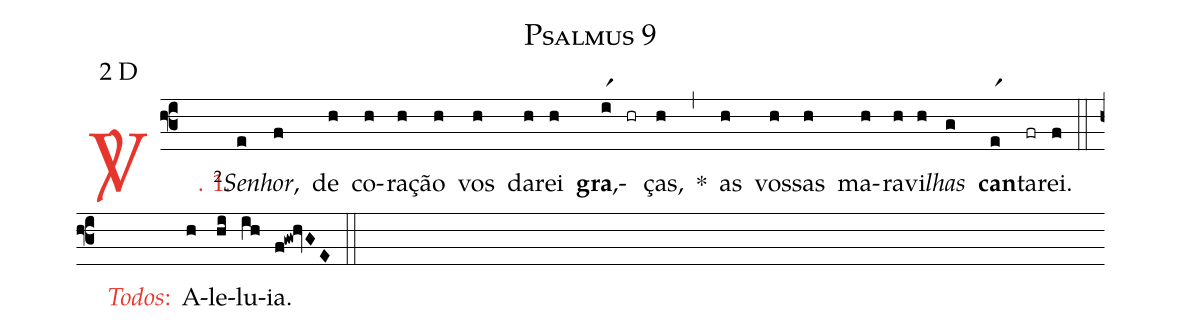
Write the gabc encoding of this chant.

name: Psalmus 9;
mode: 2;
mode-differentia: D;
%%
(f3)

<c><sp>V/</sp>. 1.</c>() <v>\VSup{2}</v><i>Se</i>(e)<i>nhor</i>,(f) de(h) co(h)ra(h)ção(h) vos(h) da(h)rei(h) <b>gra</b>,(ir1)(hr)ças,(h) *(,) as(h) vos(h)sas(h) ma(h)ra(h)vi(h)<i>lhas</i>(g) <b>can</b>(er1)ta(fr)rei.(f)

(::)

<nlba><c><i>Todos</i>:</c>() A</nlba>(h)le(hi)lu(ih)ia.(f!gw!hvGE)

(::)
